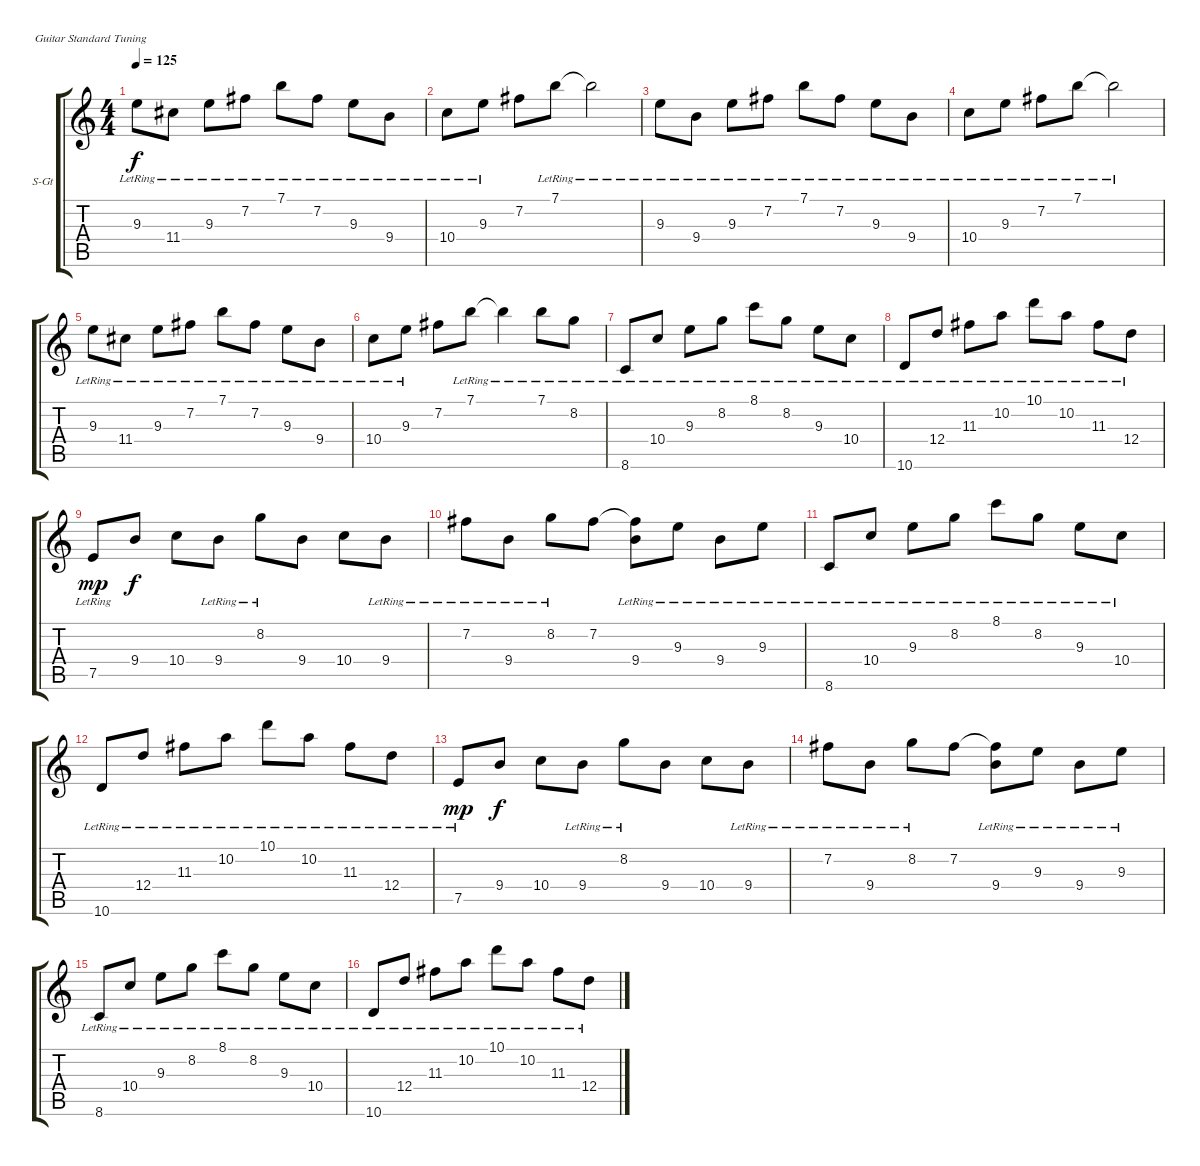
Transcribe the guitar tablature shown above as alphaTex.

\bracketExtendMode groupsimilarinstruments
\firstSystemTrackNameOrientation horizontal
\otherSystemsTrackNameOrientation horizontal
\track ("Гитара 3" "S-Gt") {instrument acousticguitarsteel}
\staff {score tabs}
\tuning (E4 B3 G3 D3 A2 E2)
\ts (4 4)
\tempo 125
\clef g2
\ks c
9.3{lr}.8{dy f} 11.4{lr}.8 9.3{lr}.8 7.2{lr}.8 7.1{lr}.8 7.2{lr}.8 9.3{lr}.8 9.4{lr}.8 |
10.4{lr}.8 9.3{lr}.8 7.2.8 7.1{lr}.8 7.1{lr t}.2 |
9.3{lr}.8 9.4{lr}.8 9.3{lr}.8 7.2{lr}.8 7.1{lr}.8 7.2{lr}.8 9.3{lr}.8 9.4{lr}.8 |
10.4{lr}.8 9.3{lr}.8 7.2{lr}.8 7.1{lr}.8 7.1{lr t}.2 |
9.3{lr}.8 11.4{lr}.8 9.3{lr}.8 7.2{lr}.8 7.1{lr}.8 7.2{lr}.8 9.3{lr}.8 9.4{lr}.8 |
10.4{lr}.8 9.3{lr}.8 7.2.8 7.1{lr}.8 7.1{lr t}.4 7.1{lr}.8 8.2{lr}.8 |
8.6{lr}.8 10.4{lr}.8 9.3{lr}.8 8.2{lr}.8 8.1{lr}.8 8.2{lr}.8 9.3{lr}.8 10.4{lr}.8 |
10.6{lr}.8 12.4{lr}.8 11.3{lr}.8 10.2{lr}.8 10.1{lr}.8 10.2{lr}.8 11.3{lr}.8 12.4{lr}.8 |
7.5{lr}.8{dy mp} 9.4.8{dy f} 10.4.8 9.4{lr}.8 8.2{lr}.8 9.4.8 10.4.8 9.4{lr}.8 |
7.2{lr}.8 9.4{lr}.8 8.2{lr}.8 7.2.8 (7.2{t} 9.4{lr}).8 9.3{lr}.8 9.4{lr}.8 9.3{lr}.8 |
8.6{lr}.8 10.4{lr}.8 9.3{lr}.8 8.2{lr}.8 8.1{lr}.8 8.2{lr}.8 9.3{lr}.8 10.4{lr}.8 |
10.6{lr}.8 12.4{lr}.8 11.3{lr}.8 10.2{lr}.8 10.1{lr}.8 10.2{lr}.8 11.3{lr}.8 12.4{lr}.8 |
7.5{lr}.8{dy mp} 9.4.8{dy f} 10.4.8 9.4{lr}.8 8.2{lr}.8 9.4.8 10.4.8 9.4{lr}.8 |
7.2{lr}.8 9.4{lr}.8 8.2{lr}.8 7.2.8 (7.2{t} 9.4{lr}).8 9.3{lr}.8 9.4{lr}.8 9.3{lr}.8 |
8.6{lr}.8 10.4{lr}.8 9.3{lr}.8 8.2{lr}.8 8.1{lr}.8 8.2{lr}.8 9.3{lr}.8 10.4{lr}.8 |
10.6{lr}.8 12.4{lr}.8 11.3{lr}.8 10.2{lr}.8 10.1{lr}.8 10.2{lr}.8 11.3{lr}.8 12.4{lr}.8
